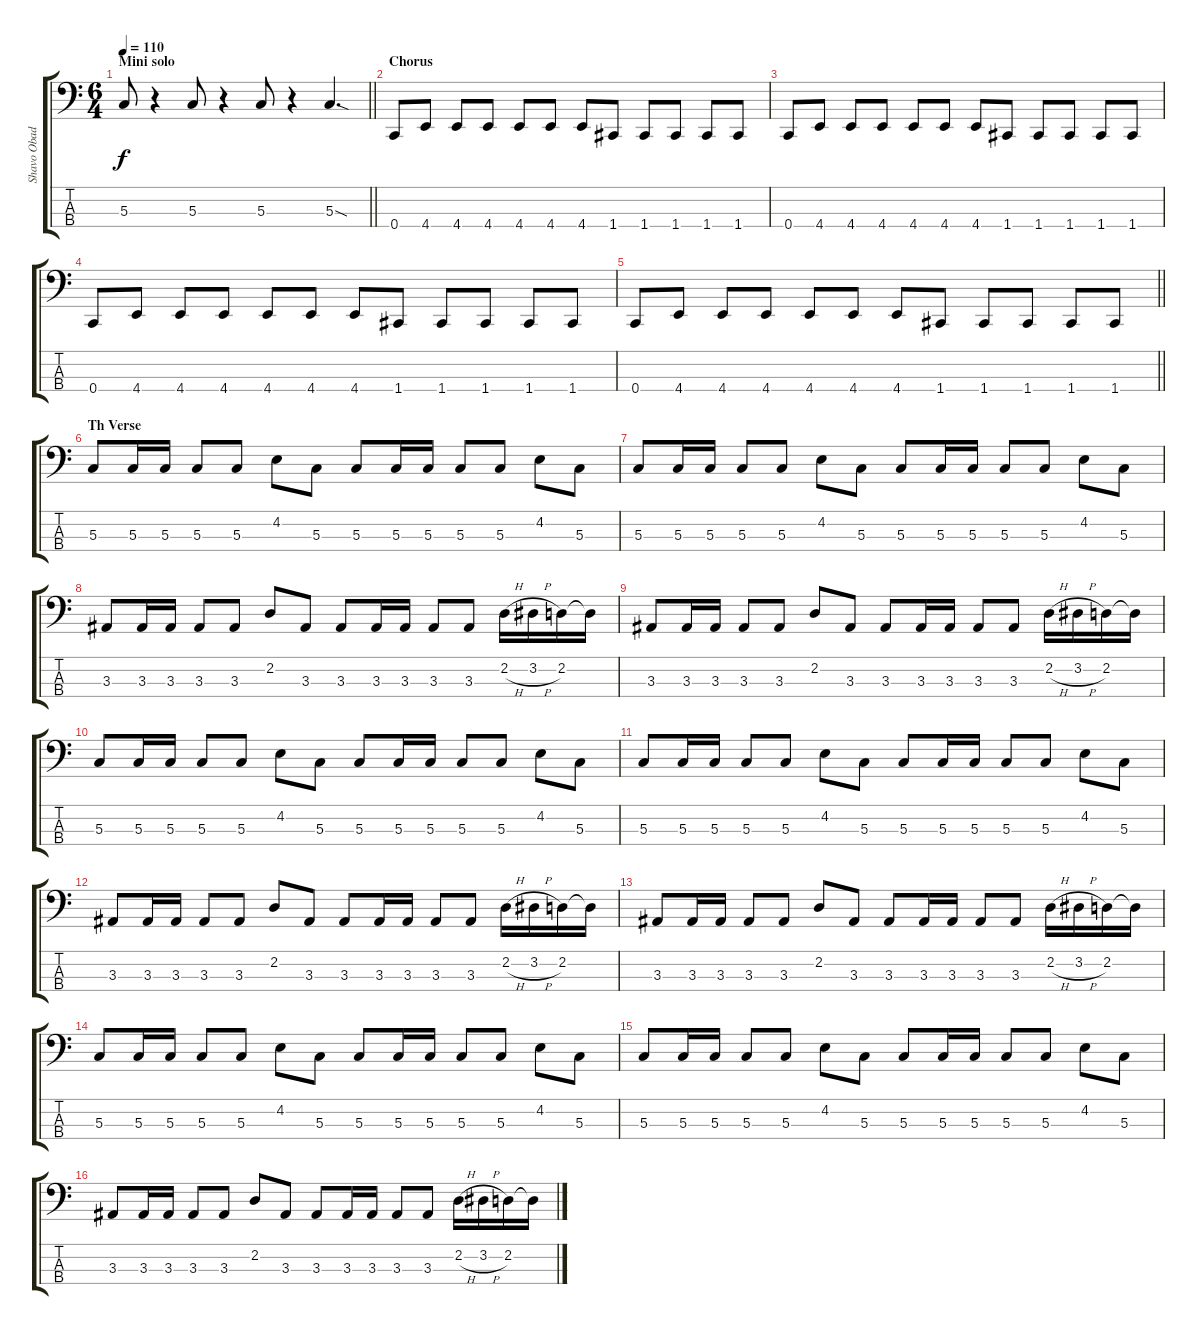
\track ("Shavo Obadijan" "Shavo Obad") {instrument electricbasspick}
\staff {score tabs}
\tuning (F2 C2 G1 C1) {hide}
\ts (6 4)
\section ("" "Mini solo")
\tempo 110
\clef f4
\barLineRight lightlight
\ks c
5.3.8{dy f} r.4 5.3.8 r.4 5.3.8 r.4 5.3{sod}.4{d} |
\section ("" "Chorus")
0.4.8 4.4.8 4.4.8 4.4.8 4.4.8 4.4.8 4.4.8 1.4.8 1.4.8 1.4.8 1.4.8 1.4.8 |
0.4.8 4.4.8 4.4.8 4.4.8 4.4.8 4.4.8 4.4.8 1.4.8 1.4.8 1.4.8 1.4.8 1.4.8 |
0.4.8 4.4.8 4.4.8 4.4.8 4.4.8 4.4.8 4.4.8 1.4.8 1.4.8 1.4.8 1.4.8 1.4.8 |
\barLineRight lightlight
0.4.8 4.4.8 4.4.8 4.4.8 4.4.8 4.4.8 4.4.8 1.4.8 1.4.8 1.4.8 1.4.8 1.4.8 |
\section ("" "Th Verse")
5.3.8 5.3.16 5.3.16 5.3.8 5.3.8 4.2.8 5.3.8 5.3.8 5.3.16 5.3.16 5.3.8 5.3.8 4.2.8 5.3.8 |
5.3.8 5.3.16 5.3.16 5.3.8 5.3.8 4.2.8 5.3.8 5.3.8 5.3.16 5.3.16 5.3.8 5.3.8 4.2.8 5.3.8 |
3.3.8 3.3.16 3.3.16 3.3.8 3.3.8 2.2.8 3.3.8 3.3.8 3.3.16 3.3.16 3.3.8 3.3.8 2.2{h}.16 3.2{h}.16 2.2.16 2.2{t}.16 |
3.3.8 3.3.16 3.3.16 3.3.8 3.3.8 2.2.8 3.3.8 3.3.8 3.3.16 3.3.16 3.3.8 3.3.8 2.2{h}.16 3.2{h}.16 2.2.16 2.2{t}.16 |
5.3.8 5.3.16 5.3.16 5.3.8 5.3.8 4.2.8 5.3.8 5.3.8 5.3.16 5.3.16 5.3.8 5.3.8 4.2.8 5.3.8 |
5.3.8 5.3.16 5.3.16 5.3.8 5.3.8 4.2.8 5.3.8 5.3.8 5.3.16 5.3.16 5.3.8 5.3.8 4.2.8 5.3.8 |
3.3.8 3.3.16 3.3.16 3.3.8 3.3.8 2.2.8 3.3.8 3.3.8 3.3.16 3.3.16 3.3.8 3.3.8 2.2{h}.16 3.2{h}.16 2.2.16 2.2{t}.16 |
3.3.8 3.3.16 3.3.16 3.3.8 3.3.8 2.2.8 3.3.8 3.3.8 3.3.16 3.3.16 3.3.8 3.3.8 2.2{h}.16 3.2{h}.16 2.2.16 2.2{t}.16 |
5.3.8 5.3.16 5.3.16 5.3.8 5.3.8 4.2.8 5.3.8 5.3.8 5.3.16 5.3.16 5.3.8 5.3.8 4.2.8 5.3.8 |
5.3.8 5.3.16 5.3.16 5.3.8 5.3.8 4.2.8 5.3.8 5.3.8 5.3.16 5.3.16 5.3.8 5.3.8 4.2.8 5.3.8 |
3.3.8 3.3.16 3.3.16 3.3.8 3.3.8 2.2.8 3.3.8 3.3.8 3.3.16 3.3.16 3.3.8 3.3.8 2.2{h}.16 3.2{h}.16 2.2.16 2.2{t}.16
